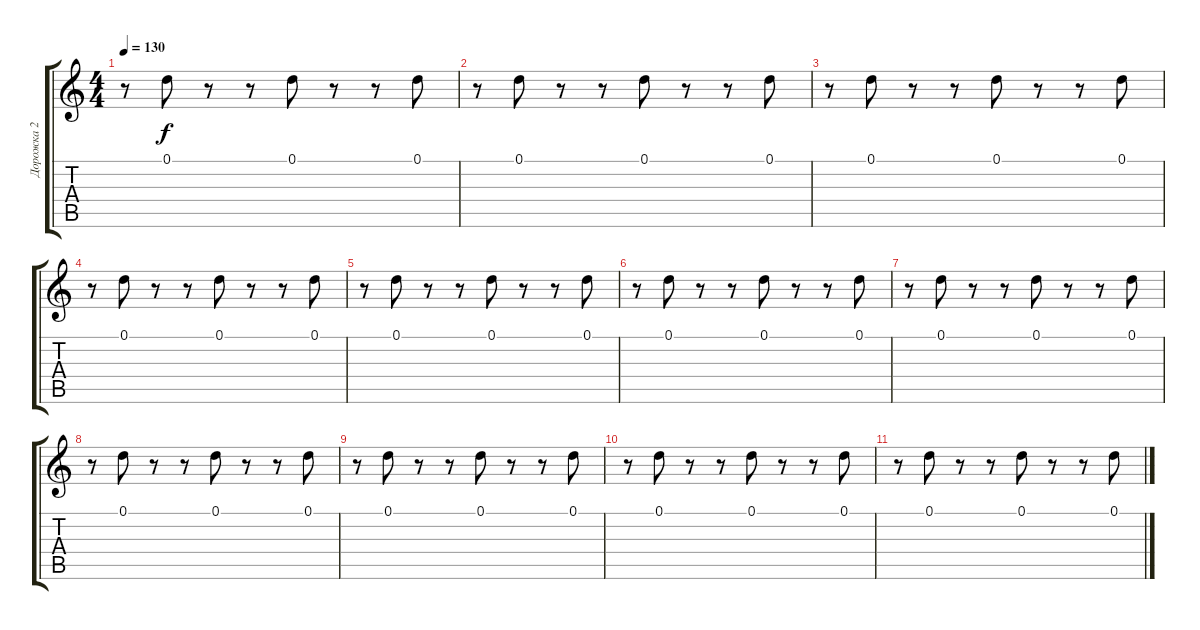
\track ("Дорожка 2" "Дорожка 2") {instrument acousticguitarnylon}
\staff {score tabs}
\tuning (D4 A3 F3 C3 G2 C2) {hide}
\ts (4 4)
\tempo 130
\clef g2
\ks c
r.8{dy f} 0.1.8 r.8 r.8 0.1.8 r.8 r.8 0.1.8 |
r.8 0.1.8 r.8 r.8 0.1.8 r.8 r.8 0.1.8 |
r.8 0.1.8 r.8 r.8 0.1.8 r.8 r.8 0.1.8 |
r.8 0.1.8 r.8 r.8 0.1.8 r.8 r.8 0.1.8 |
r.8 0.1.8 r.8 r.8 0.1.8 r.8 r.8 0.1.8 |
r.8 0.1.8 r.8 r.8 0.1.8 r.8 r.8 0.1.8 |
r.8 0.1.8 r.8 r.8 0.1.8 r.8 r.8 0.1.8 |
r.8 0.1.8 r.8 r.8 0.1.8 r.8 r.8 0.1.8 |
r.8 0.1.8 r.8 r.8 0.1.8 r.8 r.8 0.1.8 |
r.8 0.1.8 r.8 r.8 0.1.8 r.8 r.8 0.1.8 |
r.8 0.1.8 r.8 r.8 0.1.8 r.8 r.8 0.1.8
